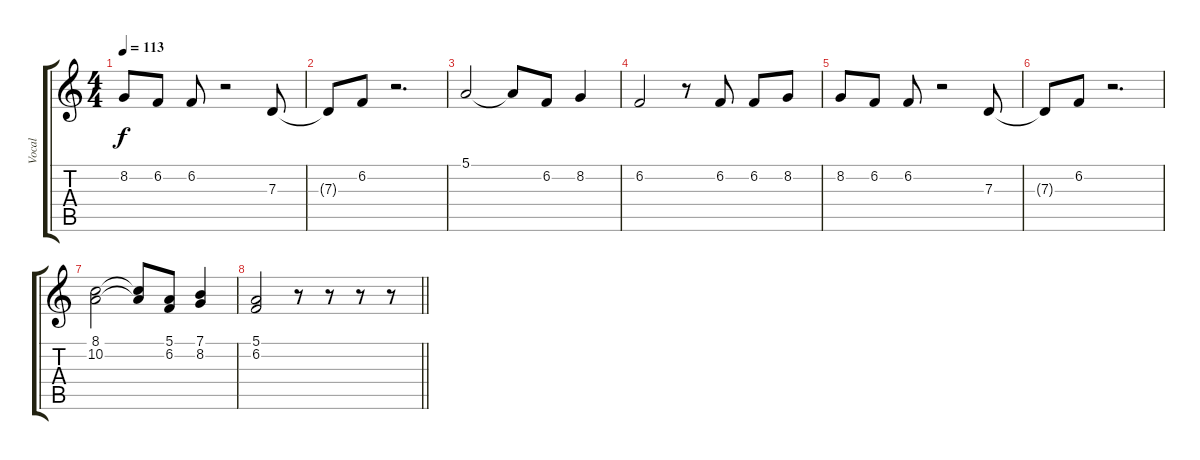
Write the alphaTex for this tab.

\track ("Vocal" "Vocal") {instrument lead1square}
\staff {score tabs}
\tuning (E4 B3 G3 D3 A2 E2) {hide}
\ts (4 4)
\tempo 113
\clef g2
\ks c
8.2.8{dy f} 6.2.8 6.2.8 r.2 7.3.8 |
7.3{t}.8 6.2.8 r.2{d} |
5.1.2 5.1{t}.8 6.2.8 8.2.4 |
6.2.2 r.8 6.2.8 6.2.8 8.2.8 |
8.2.8 6.2.8 6.2.8 r.2 7.3.8 |
7.3{t}.8 6.2.8 r.2{d} |
(8.1 10.2).2 (8.1{t} 10.2{t}).8 (5.1 6.2).8 (7.1 8.2).4 |
\barLineRight lightlight
(5.1 6.2).2 r.8 r.8 r.8 r.8
